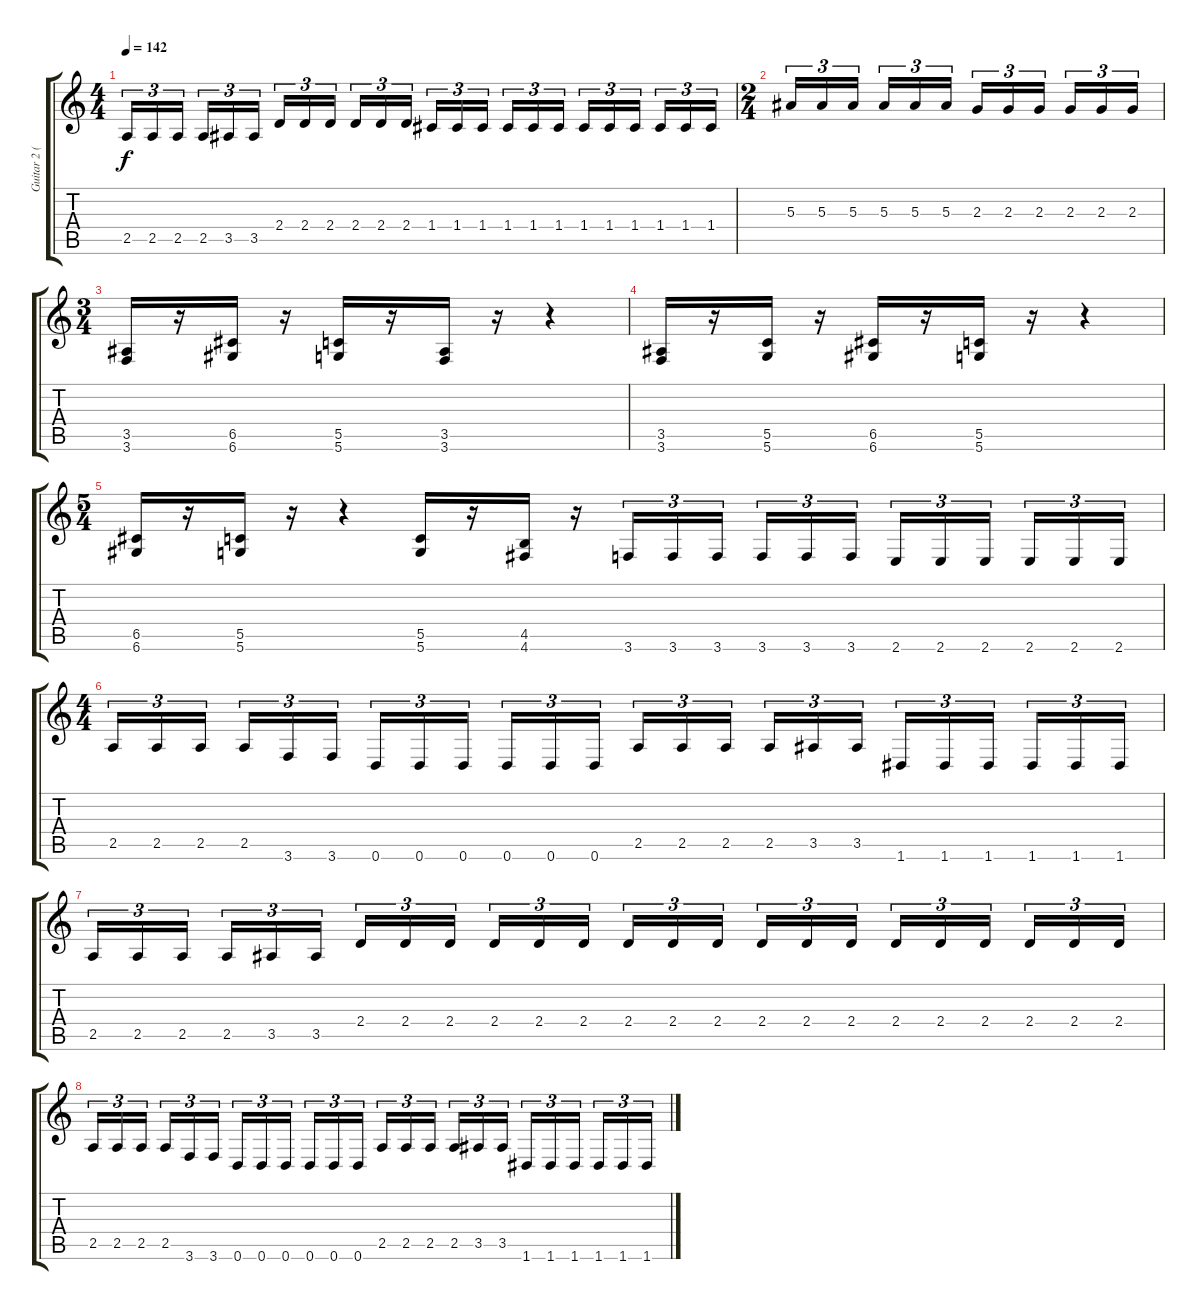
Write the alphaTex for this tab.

\track ("Guitar 2 (Erik)" "Guitar 2 (") {instrument distortionguitar}
\staff {score tabs}
\tuning (D4 A3 F3 C3 G2 D2) {hide}
\ts (4 4)
\tempo 142
\clef g2
\ks c
2.5.16{tu (3 2) dy f} 2.5.16{tu (3 2)} 2.5.16{tu (3 2)} 2.5.16{tu (3 2)} 3.5.16{tu (3 2)} 3.5.16{tu (3 2)} 2.4.16{tu (3 2)} 2.4.16{tu (3 2)} 2.4.16{tu (3 2)} 2.4.16{tu (3 2)} 2.4.16{tu (3 2)} 2.4.16{tu (3 2)} 1.4.16{tu (3 2)} 1.4.16{tu (3 2)} 1.4.16{tu (3 2)} 1.4.16{tu (3 2)} 1.4.16{tu (3 2)} 1.4.16{tu (3 2)} 1.4.16{tu (3 2)} 1.4.16{tu (3 2)} 1.4.16{tu (3 2)} 1.4.16{tu (3 2)} 1.4.16{tu (3 2)} 1.4.16{tu (3 2)} |
\ts (2 4)
5.3.16{tu (3 2)} 5.3.16{tu (3 2)} 5.3.16{tu (3 2)} 5.3.16{tu (3 2)} 5.3.16{tu (3 2)} 5.3.16{tu (3 2)} 2.3.16{tu (3 2)} 2.3.16{tu (3 2)} 2.3.16{tu (3 2)} 2.3.16{tu (3 2)} 2.3.16{tu (3 2)} 2.3.16{tu (3 2)} |
\ts (3 4)
(3.5 3.6).16 r.16 (6.5 6.6).16 r.16 (5.5 5.6).16 r.16 (3.5 3.6).16 r.16 r.4 |
(3.5 3.6).16 r.16 (5.5 5.6).16 r.16 (6.5 6.6).16 r.16 (5.5 5.6).16 r.16 r.4 |
\ts (5 4)
(6.5 6.6).16 r.16 (5.5 5.6).16 r.16 r.4 (5.5 5.6).16 r.16 (4.5 4.6).16 r.16 3.6.16{tu (3 2)} 3.6.16{tu (3 2)} 3.6.16{tu (3 2)} 3.6.16{tu (3 2)} 3.6.16{tu (3 2)} 3.6.16{tu (3 2)} 2.6.16{tu (3 2)} 2.6.16{tu (3 2)} 2.6.16{tu (3 2)} 2.6.16{tu (3 2)} 2.6.16{tu (3 2)} 2.6.16{tu (3 2)} |
\ts (4 4)
2.5.16{tu (3 2)} 2.5.16{tu (3 2)} 2.5.16{tu (3 2)} 2.5.16{tu (3 2)} 3.6.16{tu (3 2)} 3.6.16{tu (3 2)} 0.6.16{tu (3 2)} 0.6.16{tu (3 2)} 0.6.16{tu (3 2)} 0.6.16{tu (3 2)} 0.6.16{tu (3 2)} 0.6.16{tu (3 2)} 2.5.16{tu (3 2)} 2.5.16{tu (3 2)} 2.5.16{tu (3 2)} 2.5.16{tu (3 2)} 3.5.16{tu (3 2)} 3.5.16{tu (3 2)} 1.6.16{tu (3 2)} 1.6.16{tu (3 2)} 1.6.16{tu (3 2)} 1.6.16{tu (3 2)} 1.6.16{tu (3 2)} 1.6.16{tu (3 2)} |
2.5.16{tu (3 2)} 2.5.16{tu (3 2)} 2.5.16{tu (3 2)} 2.5.16{tu (3 2)} 3.5.16{tu (3 2)} 3.5.16{tu (3 2)} 2.4.16{tu (3 2)} 2.4.16{tu (3 2)} 2.4.16{tu (3 2)} 2.4.16{tu (3 2)} 2.4.16{tu (3 2)} 2.4.16{tu (3 2)} 2.4.16{tu (3 2)} 2.4.16{tu (3 2)} 2.4.16{tu (3 2)} 2.4.16{tu (3 2)} 2.4.16{tu (3 2)} 2.4.16{tu (3 2)} 2.4.16{tu (3 2)} 2.4.16{tu (3 2)} 2.4.16{tu (3 2)} 2.4.16{tu (3 2)} 2.4.16{tu (3 2)} 2.4.16{tu (3 2)} |
2.5.16{tu (3 2)} 2.5.16{tu (3 2)} 2.5.16{tu (3 2)} 2.5.16{tu (3 2)} 3.6.16{tu (3 2)} 3.6.16{tu (3 2)} 0.6.16{tu (3 2)} 0.6.16{tu (3 2)} 0.6.16{tu (3 2)} 0.6.16{tu (3 2)} 0.6.16{tu (3 2)} 0.6.16{tu (3 2)} 2.5.16{tu (3 2)} 2.5.16{tu (3 2)} 2.5.16{tu (3 2)} 2.5.16{tu (3 2)} 3.5.16{tu (3 2)} 3.5.16{tu (3 2)} 1.6.16{tu (3 2)} 1.6.16{tu (3 2)} 1.6.16{tu (3 2)} 1.6.16{tu (3 2)} 1.6.16{tu (3 2)} 1.6.16{tu (3 2)}
